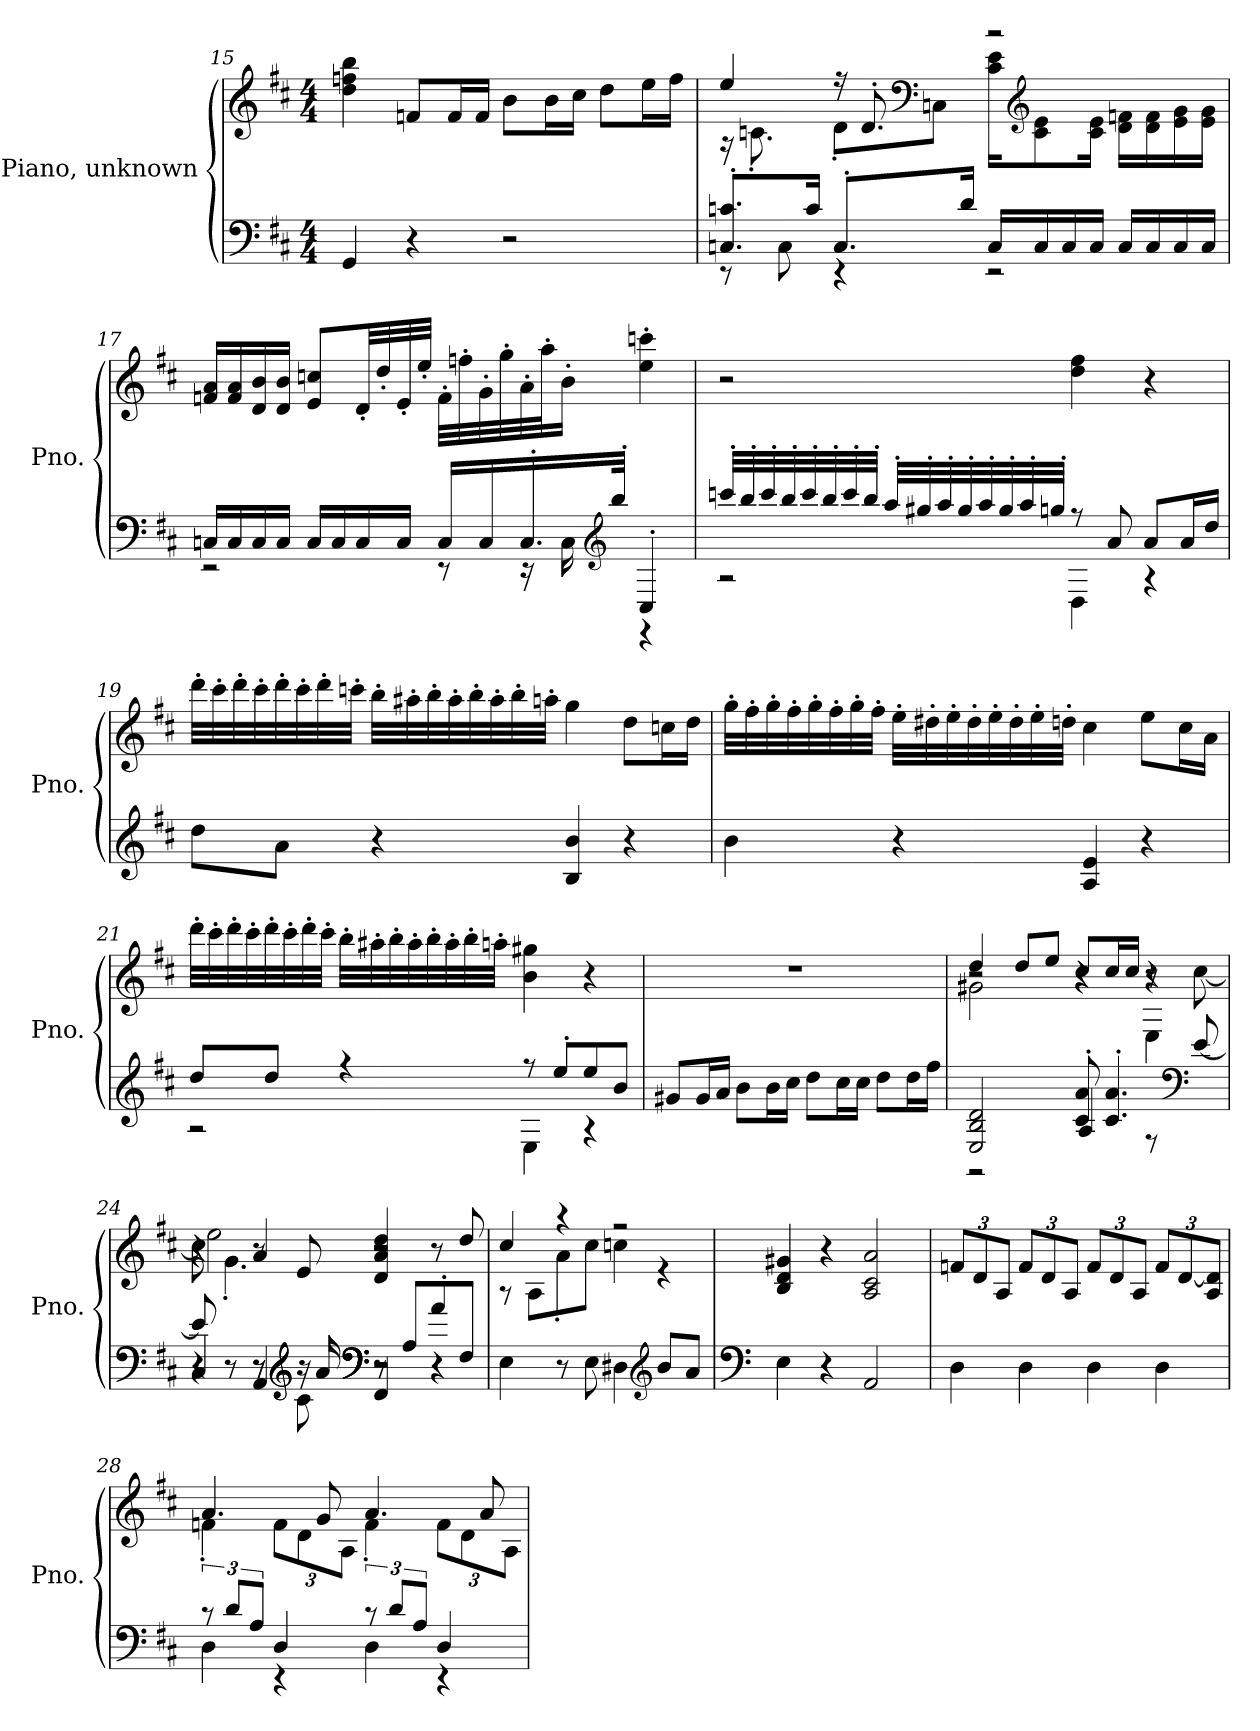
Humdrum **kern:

**kern	**kern
*part1	*part1
*staff2	*staff1
*I"Piano, unknown	*
*I'Pno.	*
!!LO:PB:g=z
*clefF4	*clefG2
*k[f#c#]	*k[f#c#]
*M4/4	*M4/4
=15	=15
4GG/	4dd\ 4ffn\ 4bb\
4r	8fn/L
.	16f/L
.	16f/JJ
2r	8b\L
.	16b\L
.	16cc#\JJ
.	8dd\L
.	16ee\L
.	16ff\JJ
=16	=16
*^	*^
8.Cn/' 8.cn/'L	8r	4ee/	16r
.	.	.	8.cn'\
.	8C\	.	.
16c/Jk	.	.	.
8.C'/L	4r	16r	8d'\L
.	.	8.d'/	.
*	*	*clefF4	*
.	.	.	8Cn\J
16d/Jk	.	.	.
16C/LL	2r	2r	16c\ 16e\KL
*	*	*clefG2	*
16C/	.	.	8c\ 8e\
16C/	.	.	.
16C/JJ	.	.	16c\ 16e\Jk
16C/LL	.	.	16d\ 16fn\LL
16C/	.	.	16d\ 16f\
16C/	.	.	16e\ 16g\
16C/JJ	.	.	16e\ 16g\JJ
*	*	*v	*v
!!LO:LB:g=z
=17	=17	=17
16Cn/LL	2r	16fn/ 16a/LL
16C/	.	16f/ 16a/
16C/	.	16d/ 16b/
16C/JJ	.	16d/ 16b/JJ
16C/LL	.	8e/ 8ccn/L
16C/	.	.
16C/	.	32d'/LL
.	.	32dd'/
16C/JJ	.	32e'/
.	.	32ee'/JJJ
16C/LL	8r	32f'\LLL
.	.	32ffn'\
16C/	.	32g'\
.	.	32gg'\
16.C'/	16r	32a'\
.	.	32aa'\J
.	16C\	16b'\JJ
*clefG2	*	*
32bb'/JJk	.	.
4C'/	4r	4ee\' 4cccn\'
!!LO:LB:g=z
=18	=18	=18
32cccn'/LLL	2r	2r
32bb'/	.	.
32ccc'/	.	.
32bb'/	.	.
32ccc'/	.	.
32bb'/	.	.
32ccc'/	.	.
32bb'/JJJ	.	.
32aa'/LLL	.	.
32gg#X'/	.	.
32aa'/	.	.
32gg#'/	.	.
32aa'/	.	.
32gg#'/	.	.
32aa'/	.	.
32ggn'/JJJ	.	.
8r	4D\	4dd\ 4ff#\
8a/	.	.
8a/L	4r	4r
16a/L	.	.
16dd/JJ	.	.
*v	*v	*
!!LO:LB:g=z
=19	=19
8dd\L	32ddd'\LLL
.	32ccc#'\
.	32ddd'\
.	32ccc#'\
8a\J	32ddd'\
.	32ccc#'\
.	32ddd'\
.	32cccn'\JJJ
4r	32bb'\LLL
.	32aa#X'\
.	32bb'\
.	32aa#'\
.	32bb'\
.	32aa#'\
.	32bb'\
.	32aan'\JJJ
4B/ 4b/	4gg\
4r	8dd\L
.	16ccn\L
.	16dd\JJ
!!LO:LB:g=z
=20	=20
4b\	32gg'\LLL
.	32ff#'\
.	32gg'\
.	32ff#'\
.	32gg'\
.	32ff#'\
.	32gg'\
.	32ff#'\JJJ
4r	32ee'\LLL
.	32dd#X'\
.	32ee'\
.	32dd#'\
.	32ee'\
.	32dd#'\
.	32ee'\
.	32ddn'\JJJ
4A/ 4e/	4cc#\
4r	8ee\L
.	16cc#\L
.	16a\JJ
!!LO:LB:g=z
=21	=21
*^	*
8dd/L	2r	32ddd'\LLL
.	.	32ccc#'\
.	.	32ddd'\
.	.	32ccc#'\
8dd/J	.	32ddd'\
.	.	32ccc#'\
.	.	32ddd'\
.	.	32ccc#'\JJJ
4r	.	32bb'\LLL
.	.	32aa#X'\
.	.	32bb'\
.	.	32aa#'\
.	.	32bb'\
.	.	32aa#'\
.	.	32bb'\
.	.	32aan'\JJJ
8r	4E\	4b\ 4gg#X\
8ee'/L	.	.
8ee/	4r	4r
8b/J	.	.
*v	*v	*
=22	=22
8g#X/L	1r
16g#/L	.
16a/JJ	.
8b\L	.
16b\L	.
16cc#\JJ	.
8dd\L	.
16cc#\L	.
16cc#\JJ	.
8dd\L	.
16dd\L	.
16ff#\JJ	.
!!LO:PB:g=z
=23	=23
*^	*^
*	*	*	*^
2E/ 2B/ 2d/	2r	4dd/	2r	2g#X\
.	.	8dd/L	.	.
.	.	8ee/J	.	.
8c#/' 8a/'	4A/	8cc#/L	4r	4r
4.c#/' 4.a/'	.	16cc#/L	.	.
.	.	16cc#/JJ	.	.
.	8r	4r	8r	4E\
*clefF4	*	*	*	*
.	[8e/	.	[8cc#\	.
=24	=24	=24	=24	=24
*	*^	*	*	*^
4C#/	4r	8e/]	4r	8cc#\]	4r	2ee\
.	.	8r	.	4.g'\	.	.
8r	8r	4AA/	8r	.	4a/	.
*clefG2	*	*	*	*	*	*
16r	8c#\	.	8e/	.	.	.
16a/	.	.	.	.	.	.
*clefF4	*	*	*	*	*	*
8r	2r	4FF#/	4d/ 4a/ 4dd/	2r	2r	2r
8A/L	.	.	.	.	.	.
8a'/	.	4r	8r	.	.	.
8F#/J	.	.	8dd/	.	.	.
*v	*v	*v	*	*	*	*
*	*	*v	*v	*v
=25	=25	=25
4E\	4cc#/	8r
.	.	8A\L
8r	4r	8a'\
8E\	.	8cc#\J
4D#X\	2r	4ccn\
*clefG2	*	*
8b/L	.	4r
8a/J	.	.
*	*v	*v
=26	=26
*clefF4	*
4E\	4B/ 4d/ 4g#X/
4r	4r
2AA/	2A/ 2c#/ 2a/
!!LO:LB:g=z
=27	=27
*	*Xbrackettup
4D\	12fn/L
.	12d/
.	12A/J
4D\	12f/L
.	12d/
.	12A/J
4D\	12f/L
.	12d/
.	12A/J
4D\	12f/L
.	[12d/
.	12A/ 12d/]J
=28	=28
*^	*^
12r	4D\	4.a/	4fn'\
12d/L	.	.	.
12A/J	.	.	.
4D/	4r	.	12f\L
.	.	.	12d\
.	.	8g/	.
.	.	.	12A\J
12r	4D\	4.a/	4f'\
12d/L	.	.	.
12A/J	.	.	.
4D/	4r	.	12f\L
.	.	.	12d\
.	.	8a/	.
.	.	.	12A\J
*v	*v	*	*
*	*v	*v
=	=
*-	*-
